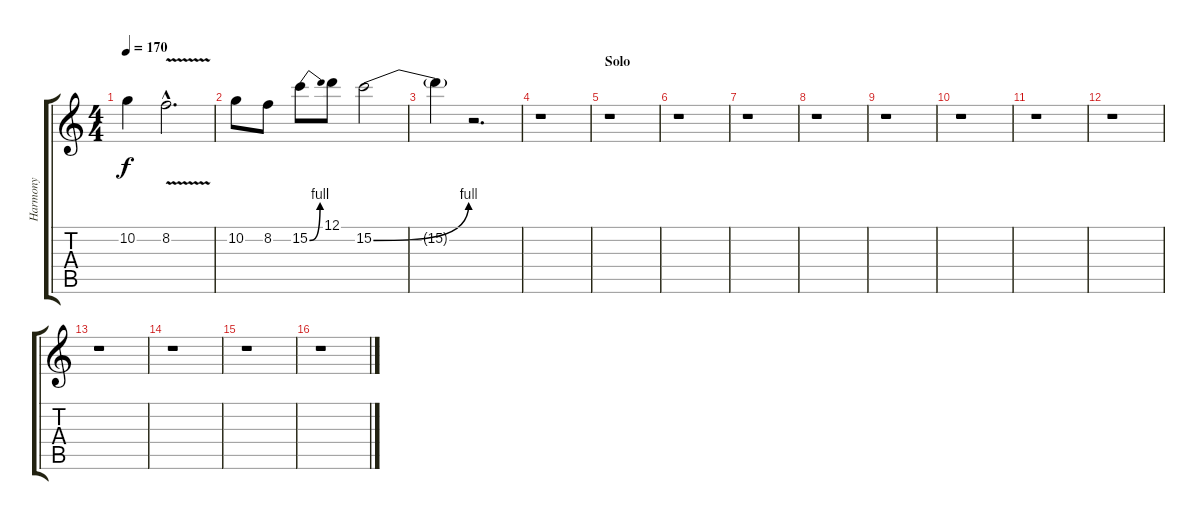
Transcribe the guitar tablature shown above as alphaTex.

\track ("Harmony" "Harmony") {instrument overdrivenguitar}
\staff {score tabs}
\tuning (D4 A3 F3 C3 G2 D2) {hide}
\ts (4 4)
\tempo 170
\clef g2
\ks c
10.2{t}.4{dy f} 8.2{v hac}.2{d} |
10.2.8 8.2.8 15.2{be (bend 0 0 60 4)}.8 12.1.8 15.2{be (bend 0 0 60 4)}.2 |
15.2{t}.4 r.2{d} |
r.1 |
\section ("" "Solo")
r.1 |
r.1 |
r.1 |
r.1 |
r.1 |
r.1 |
r.1 |
r.1 |
r.1 |
r.1 |
r.1 |
r.1
